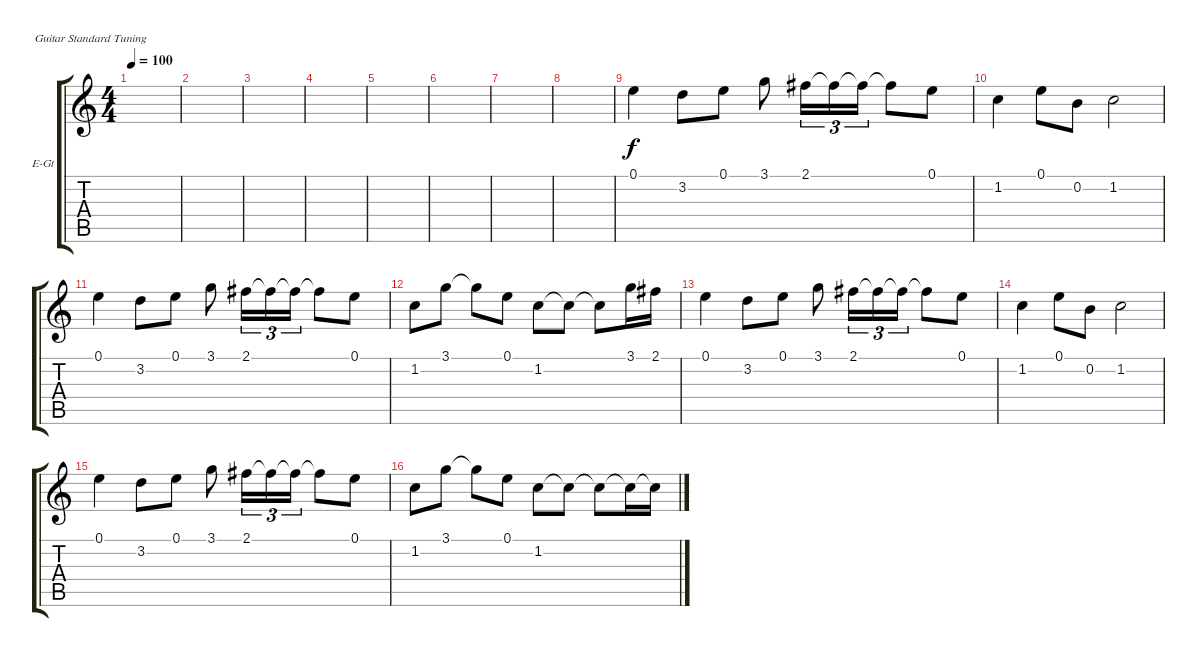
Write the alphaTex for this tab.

\defaultSystemsLayout 4
\bracketExtendMode groupsimilarinstruments
\firstSystemTrackNameOrientation horizontal
\otherSystemsTrackNameOrientation horizontal
\track ("Electric Guitar" "E-Gt") {instrument electricguitarclean}
\staff {score tabs}
\tuning (E4 B3 G3 D3 A2 E2)
\ts (4 4)
\tempo 100
\clef g2
\scale
0.487395
\ks c
|
\scale
0.256303 |
\scale
0.256303 |
\scale
0.333333 |
\scale
0.333333 |
\scale
0.333333 |
\scale
0.333333 |
\scale
0.333333 |
\scale
0.333333 0.1.4 3.2.8 0.1.8 3.1.8 2.1.16{tu (3 2)} 2.1{t}.16{tu (3 2)} 2.1{t}.16{tu (3 2)} 2.1{t}.8 0.1.8 |
\scale
0.333333 1.2.4 0.1.8 0.2.8 1.2.2 |
\scale
0.333333 0.1.4 3.2.8 0.1.8 3.1.8 2.1.16{tu (3 2)} 2.1{t}.16{tu (3 2)} 2.1{t}.16{tu (3 2)} 2.1{t}.8 0.1.8 |
\scale
0.333333 1.2.8 3.1.8 3.1{t}.8 0.1.8 1.2.8 1.2{t}.8 1.2{t}.8 3.1.16 2.1.16 |
\scale
0.333333 0.1.4 3.2.8 0.1.8 3.1.8 2.1.16{tu (3 2)} 2.1{t}.16{tu (3 2)} 2.1{t}.16{tu (3 2)} 2.1{t}.8 0.1.8 |
\scale
0.333333 1.2.4 0.1.8 0.2.8 1.2.2 |
\scale
0.333333 0.1.4 3.2.8 0.1.8 3.1.8 2.1.16{tu (3 2)} 2.1{t}.16{tu (3 2)} 2.1{t}.16{tu (3 2)} 2.1{t}.8 0.1.8 |
1.2.8 3.1.8 3.1{t}.8 0.1.8 1.2.8 1.2{t}.8 1.2{t}.8 1.2{t}.16 1.2{t}.16
